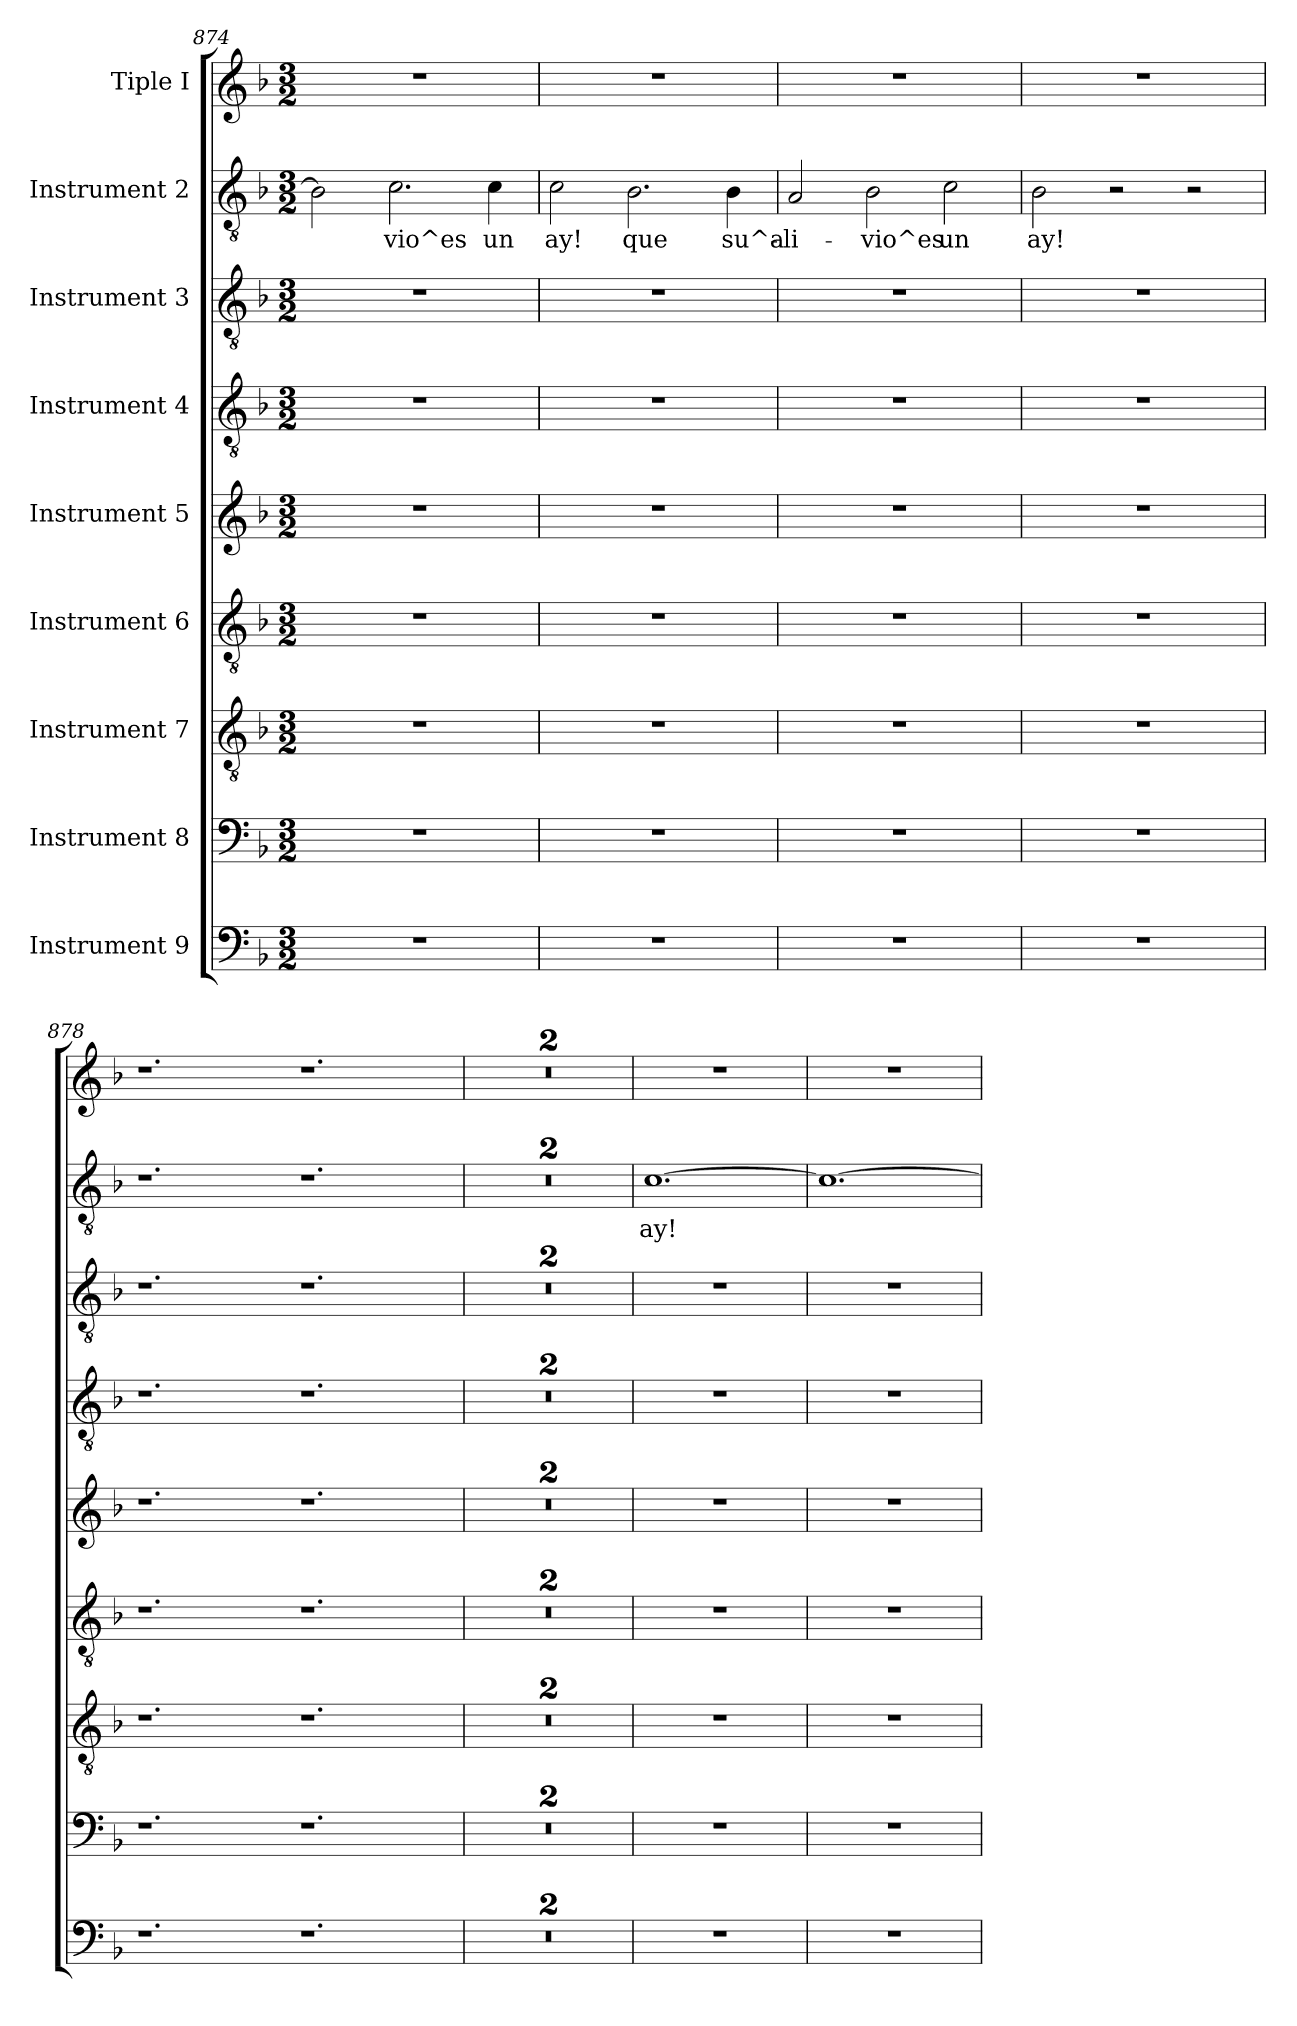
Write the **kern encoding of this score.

**kern	**kern	**kern	**kern	**kern	**kern	**kern	**kern	**text	**kern
*part9	*part8	*part7	*part6	*part5	*part4	*part3	*part2	*part2	*part1
*staff9	*staff8	*staff7	*staff6	*staff5	*staff4	*staff3	*staff2	*staff2	*staff1
*I"Instrument 9	*I"Instrument 8	*I"Instrument 7	*I"Instrument 6	*I"Instrument 5	*I"Instrument 4	*I"Instrument 3	*I"Instrument 2	*	*I"Tiple I
*clefF4	*clefF4	*clefGv2	*clefGv2	*clefG2	*clefGv2	*clefGv2	*clefGv2	*	*clefG2
*k[b-]	*k[b-]	*k[b-]	*k[b-]	*k[b-]	*k[b-]	*k[b-]	*k[b-]	*	*k[b-]
*F:	*F:	*F:	*F:	*F:	*F:	*F:	*F:	*	*F:
*M3/2	*M3/2	*M3/2	*M3/2	*M3/2	*M3/2	*M3/2	*M3/2	*	*M3/2
=874	=874	=874	=874	=874	=874	=874	=874	=874	=874
!	!	!	!	!	!	!	!	!LO:LY:b:cj	!
1.r	1.r	1.r	1.r	1.r	1.r	1.r	2B-\]	--	1.r
!	!	!	!	!	!	!	!	!LO:LY:b:cj	!
.	.	.	.	.	.	.	2.c\	-vio^es	.
!	!	!	!	!	!	!	!	!LO:LY:b:cj	!
.	.	.	.	.	.	.	4c\	un	.
!!LO:LB:g=z
=875	=875	=875	=875	=875	=875	=875	=875	=875	=875
!	!	!	!	!	!	!	!	!LO:LY:b:cj	!
1.r	1.r	1.r	1.r	1.r	1.r	1.r	2c\	ay!	1.r
!	!	!	!	!	!	!	!	!LO:LY:b:cj	!
.	.	.	.	.	.	.	2.B-\	que	.
!	!	!	!	!	!	!	!	!LO:LY:b:cj	!
.	.	.	.	.	.	.	4B-\	su^a-	.
=876	=876	=876	=876	=876	=876	=876	=876	=876	=876
!	!	!	!	!	!	!	!	!LO:LY:b:cj	!
1.r	1.r	1.r	1.r	1.r	1.r	1.r	2A/	-li-	1.r
!	!	!	!	!	!	!	!	!LO:LY:b:cj	!
.	.	.	.	.	.	.	2B-\	-vio^es	.
!	!	!	!	!	!	!	!	!LO:LY:b:cj	!
.	.	.	.	.	.	.	2c\	un	.
=877	=877	=877	=877	=877	=877	=877	=877	=877	=877
!	!	!	!	!	!	!	!	!LO:LY:b:cj	!
1.r	1.r	1.r	1.r	1.r	1.r	1.r	2B-\	ay!	1.r
.	.	.	.	.	.	.	2r	.	.
.	.	.	.	.	.	.	2r	.	.
=878	=878	=878	=878	=878	=878	=878	=878	=878	=878
1.r	1.r	1.r	1.r	1.r	1.r	1.r	1.r	.	1.r
1.r	1.r	1.r	1.r	1.r	1.r	1.r	1.r	.	1.r
=879	=879	=879	=879	=879	=879	=879	=879	=879	=879
1.r	1.r	1.r	1.r	1.r	1.r	1.r	1.r	.	1.r
=880	=880	=880	=880	=880	=880	=880	=880	=880	=880
1.r	1.r	1.r	1.r	1.r	1.r	1.r	1.r	.	1.r
=881	=881	=881	=881	=881	=881	=881	=881	=881	=881
!	!	!	!	!	!	!	!	!LO:LY:b:cj	!
1.r	1.r	1.r	1.r	1.r	1.r	1.r	[>1.c	ay!	1.r
=882	=882	=882	=882	=882	=882	=882	=882	=882	=882
!	!	!	!	!	!	!	!	!LO:LY:b:cj	!
1.r	1.r	1.r	1.r	1.r	1.r	1.r	1.c_>	.	1.r
=	=	=	=	=	=	=	=	=	=
*-	*-	*-	*-	*-	*-	*-	*-	*-	*-
